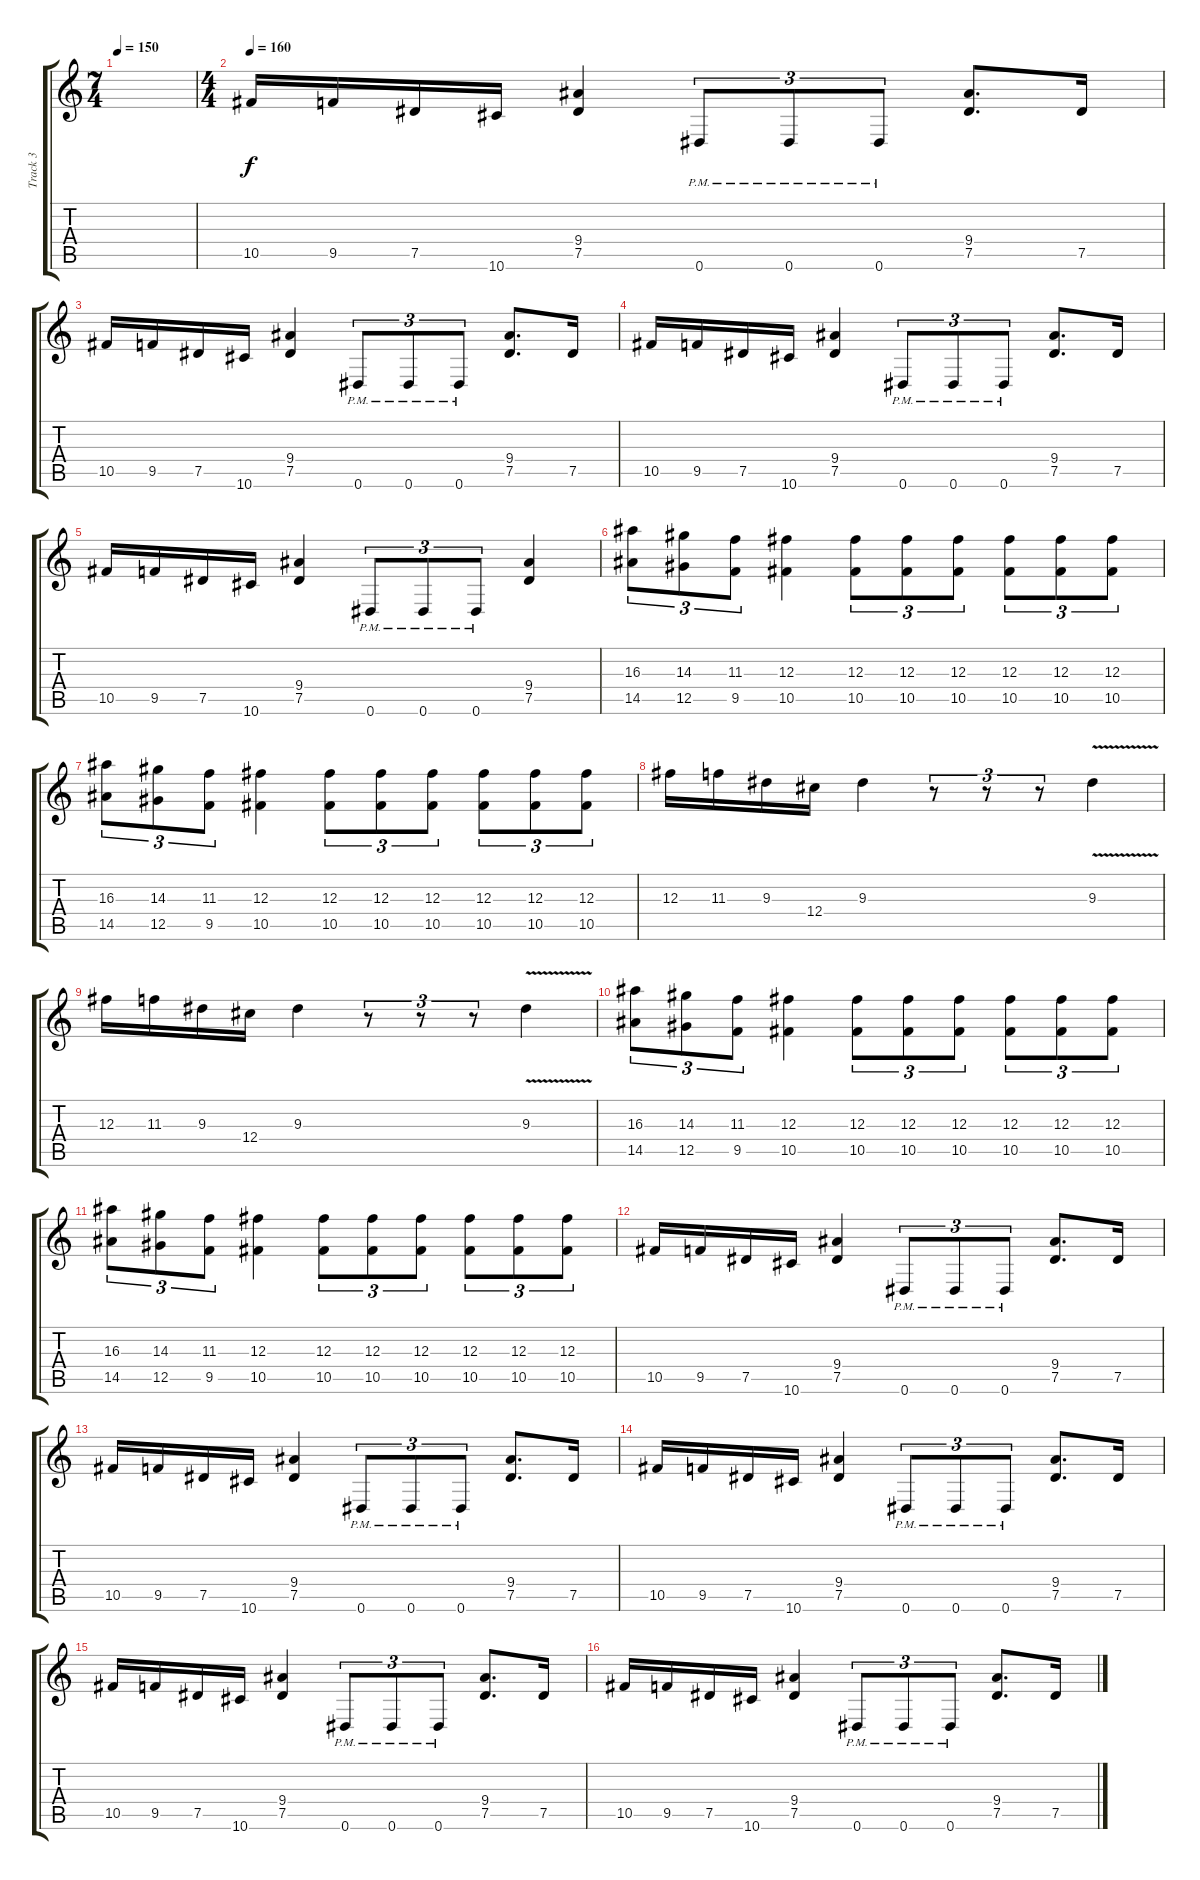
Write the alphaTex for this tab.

\track ("Track 3" "Track 3") {instrument distortionguitar}
\staff {score tabs}
\tuning (Eb4 Bb3 Gb3 Db3 Ab2 Eb2) {hide}
\ts (7 4)
\tempo 150
\clef g2
\ks c
|
\ts (4 4)
\tempo 160
10.5.16 9.5.16 7.5.16 10.6.16 (9.4 7.5).4 0.6{pm}.8{tu (3 2)} 0.6{pm}.8{tu (3 2)} 0.6{pm}.8{tu (3 2)} (9.4 7.5).8{d} 7.5.16 |
10.5.16 9.5.16 7.5.16 10.6.16 (9.4 7.5).4 0.6{pm}.8{tu (3 2)} 0.6{pm}.8{tu (3 2)} 0.6{pm}.8{tu (3 2)} (9.4 7.5).8{d} 7.5.16 |
10.5.16 9.5.16 7.5.16 10.6.16 (9.4 7.5).4 0.6{pm}.8{tu (3 2)} 0.6{pm}.8{tu (3 2)} 0.6{pm}.8{tu (3 2)} (9.4 7.5).8{d} 7.5.16 |
10.5.16 9.5.16 7.5.16 10.6.16 (9.4 7.5).4 0.6{pm}.8{tu (3 2)} 0.6{pm}.8{tu (3 2)} 0.6{pm}.8{tu (3 2)} (9.4 7.5).4 |
(16.3 14.5).8{tu (3 2)} (14.3 12.5).8{tu (3 2)} (11.3 9.5).8{tu (3 2)} (12.3 10.5).4 (12.3 10.5).8{tu (3 2)} (12.3 10.5).8{tu (3 2)} (12.3 10.5).8{tu (3 2)} (12.3 10.5).8{tu (3 2)} (12.3 10.5).8{tu (3 2)} (12.3 10.5).8{tu (3 2)} |
(16.3 14.5).8{tu (3 2)} (14.3 12.5).8{tu (3 2)} (11.3 9.5).8{tu (3 2)} (12.3 10.5).4 (12.3 10.5).8{tu (3 2)} (12.3 10.5).8{tu (3 2)} (12.3 10.5).8{tu (3 2)} (12.3 10.5).8{tu (3 2)} (12.3 10.5).8{tu (3 2)} (12.3 10.5).8{tu (3 2)} |
12.3.16 11.3.16 9.3.16 12.4.16 9.3.4 r.8{tu (3 2)} r.8{tu (3 2)} r.8{tu (3 2)} 9.3{v}.4 |
12.3.16 11.3.16 9.3.16 12.4.16 9.3.4 r.8{tu (3 2)} r.8{tu (3 2)} r.8{tu (3 2)} 9.3{v}.4 |
(16.3 14.5).8{tu (3 2)} (14.3 12.5).8{tu (3 2)} (11.3 9.5).8{tu (3 2)} (12.3 10.5).4 (12.3 10.5).8{tu (3 2)} (12.3 10.5).8{tu (3 2)} (12.3 10.5).8{tu (3 2)} (12.3 10.5).8{tu (3 2)} (12.3 10.5).8{tu (3 2)} (12.3 10.5).8{tu (3 2)} |
(16.3 14.5).8{tu (3 2)} (14.3 12.5).8{tu (3 2)} (11.3 9.5).8{tu (3 2)} (12.3 10.5).4 (12.3 10.5).8{tu (3 2)} (12.3 10.5).8{tu (3 2)} (12.3 10.5).8{tu (3 2)} (12.3 10.5).8{tu (3 2)} (12.3 10.5).8{tu (3 2)} (12.3 10.5).8{tu (3 2)} |
10.5.16 9.5.16 7.5.16 10.6.16 (9.4 7.5).4 0.6{pm}.8{tu (3 2)} 0.6{pm}.8{tu (3 2)} 0.6{pm}.8{tu (3 2)} (9.4 7.5).8{d} 7.5.16 |
10.5.16 9.5.16 7.5.16 10.6.16 (9.4 7.5).4 0.6{pm}.8{tu (3 2)} 0.6{pm}.8{tu (3 2)} 0.6{pm}.8{tu (3 2)} (9.4 7.5).8{d} 7.5.16 |
10.5.16 9.5.16 7.5.16 10.6.16 (9.4 7.5).4 0.6{pm}.8{tu (3 2)} 0.6{pm}.8{tu (3 2)} 0.6{pm}.8{tu (3 2)} (9.4 7.5).8{d} 7.5.16 |
10.5.16 9.5.16 7.5.16 10.6.16 (9.4 7.5).4 0.6{pm}.8{tu (3 2)} 0.6{pm}.8{tu (3 2)} 0.6{pm}.8{tu (3 2)} (9.4 7.5).8{d} 7.5.16 |
10.5.16 9.5.16 7.5.16 10.6.16 (9.4 7.5).4 0.6{pm}.8{tu (3 2)} 0.6{pm}.8{tu (3 2)} 0.6{pm}.8{tu (3 2)} (9.4 7.5).8{d} 7.5.16
